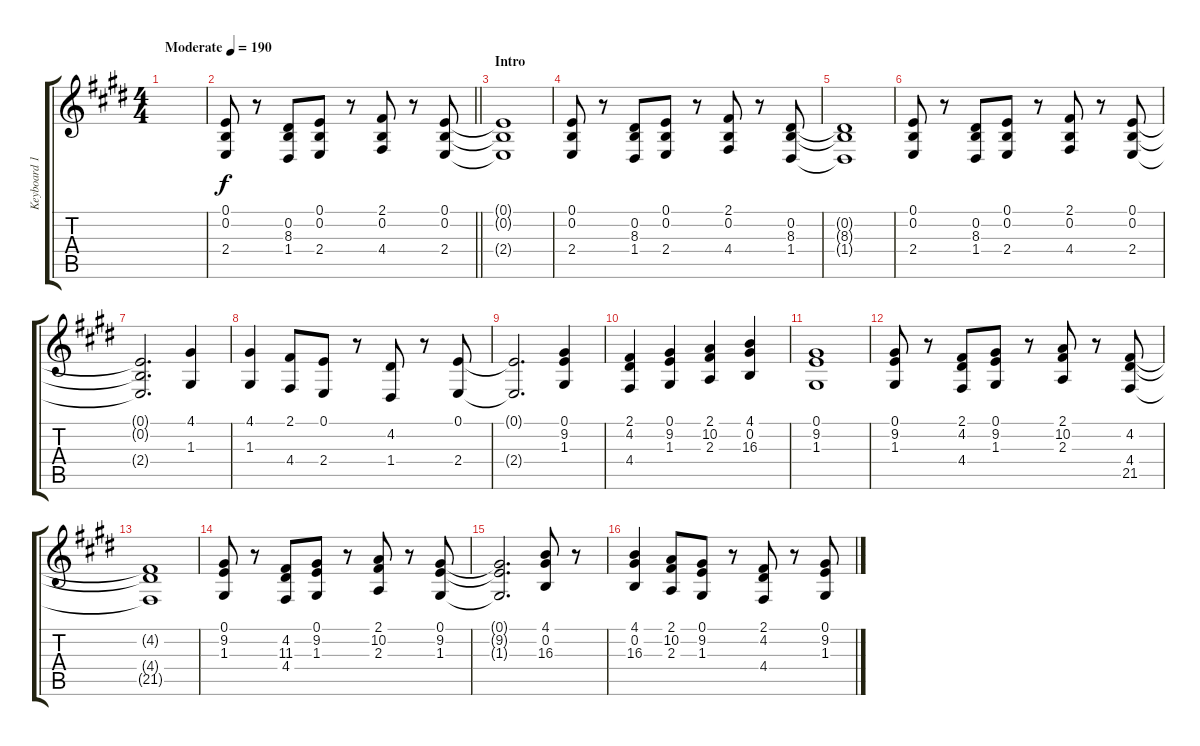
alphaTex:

\track ("Keyboard 1" "Keyboard 1") {instrument synthbrass1}
\staff {score tabs}
\tuning (E4 B3 G3 D3 A2 E2) {hide}
\ts (4 4)
\tempo (190 "Moderate")
\clef g2
\ks e
|
\barLineRight lightlight
(0.1 0.2 2.4).8 r.8 (0.2 8.3 1.4).8 (0.1 0.2 2.4).8 r.8 (2.1 0.2 4.4).8 r.8 (0.1 0.2 2.4).8 |
\section ("" "Intro")
(0.1{t} 0.2{t} 2.4{t}).1 |
(0.1 0.2 2.4).8 r.8 (0.2 8.3 1.4).8 (0.1 0.2 2.4).8 r.8 (2.1 0.2 4.4).8 r.8 (0.2 8.3 1.4).8 |
(0.2{t} 8.3{t} 1.4{t}).1 |
(0.1 0.2 2.4).8 r.8 (0.2 8.3 1.4).8 (0.1 0.2 2.4).8 r.8 (2.1 0.2 4.4).8 r.8 (0.1 0.2 2.4).8 |
(0.1{t} 0.2{t} 2.4{t}).2{d} (4.1 1.3).4 |
(4.1 1.3).4 (2.1 4.4).8 (0.1 2.4).8 r.8 (4.2 1.4).8 r.8 (0.1 2.4).8 |
(0.1{t} 2.4{t}).2{d} (0.1 9.2 1.3).4 |
(2.1 4.2 4.4).4 (0.1 9.2 1.3).4 (2.1 10.2 2.3).4 (4.1 0.2 16.3).4 |
(0.1 9.2 1.3).1 |
(0.1 9.2 1.3).8 r.8 (2.1 4.2 4.4).8 (0.1 9.2 1.3).8 r.8 (2.1 10.2 2.3).8 r.8 (4.2 4.4 21.5).8 |
(4.2{t} 4.4{t} 21.5{t}).1 |
(0.1 9.2 1.3).8 r.8 (4.2 11.3 4.4).8 (0.1 9.2 1.3).8 r.8 (2.1 10.2 2.3).8 r.8 (0.1 9.2 1.3).8 |
(0.1{t} 9.2{t} 1.3{t}).2{d} (4.1 0.2 16.3).8 r.8 |
(4.1 0.2 16.3).4 (2.1 10.2 2.3).8 (0.1 9.2 1.3).8 r.8 (2.1 4.2 4.4).8 r.8 (0.1 9.2 1.3).8
